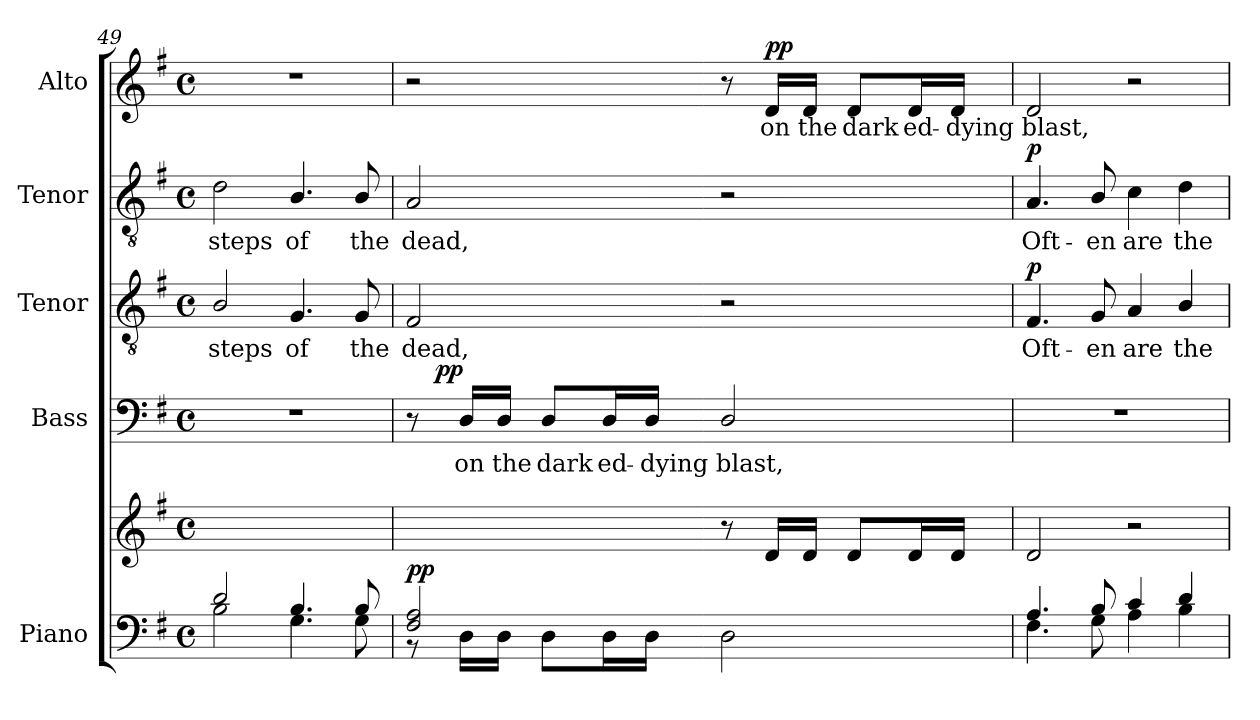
**kern	**kern	**dynam	**kern	**text	**dynam	**kern	**text	**dynam	**kern	**text	**dynam	**kern	**text	**dynam
*part5	*part5	*part5	*part4	*part4	*part4	*part3	*part3	*part3	*part2	*part2	*part2	*part1	*part1	*part1
*staff6	*staff5	*staff5/6	*staff4	*staff4	*staff4	*staff3	*staff3	*staff3	*staff2	*staff2	*staff2	*staff1	*staff1	*staff1
*I"Piano	*	*	*I"Bass	*	*	*I"Tenor	*	*	*I"Tenor	*	*	*I"Alto	*	*
*I'Pno.	*	*	*I'B.	*	*	*I'T.	*	*	*I'T.	*	*	*I'A.	*	*
*clefF4	*clefG2	*	*clefF4	*	*	*clefGv2	*	*	*clefGv2	*	*	*clefG2	*	*
*	*	*	*	*	*	*ITrd7c12	*	*	*ITrd7c12	*	*	*	*	*
*k[f#]	*k[f#]	*	*k[f#]	*	*	*k[f#]	*	*	*k[f#]	*	*	*k[f#]	*	*
*G:	*G:	*	*G:	*	*	*G:	*	*	*G:	*	*	*G:	*	*
*M4/4	*M4/4	*	*M4/4	*	*	*M4/4	*	*	*M4/4	*	*	*M4/4	*	*
*met(c)	*met(c)	*	*met(c)	*	*	*met(c)	*	*	*met(c)	*	*	*met(c)	*	*
=49	=49	=49	=49	=49	=49	=49	=49	=49	=49	=49	=49	=49	=49	=49
*^	*	*	*	*	*	*	*	*	*	*	*	*	*	*
!	!	!	!	!	!	!	!	!LO:LY:b:color=#000000	!	!	!	!	!	!	!
!	!	!	!	!	!	!	!	!	!	!	!LO:LY:b:color=#000000	!	!	!	!
2di/	2Bi\	1ryy	.	1r	.	.	2BBi/	steps	.	2Di\	steps	.	1r	.	.
!	!	!	!	!	!	!	!	!LO:LY:b:color=#000000	!	!	!	!	!	!	!
!	!	!	!	!	!	!	!	!	!	!	!LO:LY:b:color=#000000	!	!	!	!
4.Bi/	4.Gi\	.	.	.	.	.	4.GGi/	of	.	4.BBi/	of	.	.	.	.
!	!	!	!	!	!	!	!	!LO:LY:b:color=#000000	!	!	!	!	!	!	!
!	!	!	!	!	!	!	!	!	!	!	!LO:LY:b:color=#000000	!	!	!	!
8Bi/	8Gi\	.	.	.	.	.	8GGi/	the	.	8BBi/	the	.	.	.	.
=50	=50	=50	=50	=50	=50	=50	=50	=50	=50	=50	=50	=50	=50	=50	=50
!	!	!	!	!	!	!	!	!LO:LY:b:color=#000000	!	!	!	!	!	!	!
!	!	!	!	!	!	!	!	!	!	!	!LO:LY:b:color=#000000	!	!	!	!
*	*	*	*	*^	*	*	*	*	*	*	*	*	*	*	*
2F#i/ 2Ai	8r	2ryy	pp	8r	32ryy	.	.	2FF#i/	dead,	.	2AAi/	dead,	.	2r	.	.
.	.	.	.	.	64ryy	.	.	.	.	.	.	.	.	.	.	.
.	.	.	.	.	256.ryy	.	.	.	.	.	.	.	.	.	.	.
.	.	.	.	.	2ryy	.	pp	.	.	.	.	.	.	.	.	.
!	!	!	!	!	!	!LO:LY:b:color=#000000	!	!	!	!	!	!	!	!	!	!
.	16Di\LL	.	.	16Di/LL	.	on	.	.	.	.	.	.	.	.	.	.
!	!	!	!	!	!	!LO:LY:b:color=#000000	!	!	!	!	!	!	!	!	!	!
.	16Di\JJ	.	.	16Di/JJ	.	the	.	.	.	.	.	.	.	.	.	.
!	!	!	!	!	!	!LO:LY:b:color=#000000	!	!	!	!	!	!	!	!	!	!
.	8Di\L	.	.	8Di/L	.	dark	.	.	.	.	.	.	.	.	.	.
!	!	!	!	!	!	!LO:LY:b:color=#000000	!	!	!	!	!	!	!	!	!	!
.	16Di\L	.	.	16Di/L	.	ed-	.	.	.	.	.	.	.	.	.	.
!	!	!	!	!	!	!LO:LY:b:color=#000000	!	!	!	!	!	!	!	!	!	!
.	16Di\JJ	.	.	16Di/JJ	.	-dying	.	.	.	.	.	.	.	.	.	.
!	!	!	!	!	!	!LO:LY:b:color=#000000	!	!	!	!	!	!	!	!	!	!
2ryy	2Di\	8r	.	2Di/	.	blast,	.	2r	.	.	2r	.	.	8r	.	.
.	.	.	.	.	4ryy	.	.	.	.	.	.	.	.	.	.	.
!	!	!	!	!	!	!	!	!	!	!	!	!	!	!	!LO:LY:b:color=#000000	!
.	.	16di/LL	.	.	.	.	.	.	.	.	.	.	.	16di/LL	on	pp
!	!	!	!	!	!	!	!	!	!	!	!	!	!	!	!LO:LY:b:color=#000000	!
.	.	16di/JJ	.	.	.	.	.	.	.	.	.	.	.	16di/JJ	the	.
!	!	!	!	!	!	!	!	!	!	!	!	!	!	!	!LO:LY:b:color=#000000	!
.	.	8di/L	.	.	.	.	.	.	.	.	.	.	.	8di/L	dark	.
.	.	.	.	.	8ryy	.	.	.	.	.	.	.	.	.	.	.
!	!	!	!	!	!	!	!	!	!	!	!	!	!	!	!LO:LY:b:color=#000000	!
.	.	16di/L	.	.	.	.	.	.	.	.	.	.	.	16di/L	ed-	.
.	.	.	.	.	16ryy	.	.	.	.	.	.	.	.	.	.	.
!	!	!	!	!	!	!	!	!	!	!	!	!	!	!	!LO:LY:b:color=#000000	!
.	.	16di/JJ	.	.	.	.	.	.	.	.	.	.	.	16di/JJ	-dying	.
.	.	.	.	.	128ryy	.	.	.	.	.	.	.	.	.	.	.
.	.	.	.	.	512ryy	.	.	.	.	.	.	.	.	.	.	.
*	*	*	*	*v	*v	*	*	*	*	*	*	*	*	*	*	*
!!LO:PB:g=z
=51	=51	=51	=51	=51	=51	=51	=51	=51	=51	=51	=51	=51	=51	=51	=51
*	*	*	*	*^	*	*	*	*	*	*	*	*	*	*	*
!	!	!	!	!	!	!	!	!	!LO:LY:b:color=#000000	!	!	!	!	!	!	!
*	*	*	*	*v	*v	*	*	*	*	*	*	*	*	*	*	*
*	*	*	*	*^	*	*	*	*	*	*	*	*	*	*	*
!	!	!	!	!	!	!	!	!	!	!	!	!LO:LY:b:color=#000000	!	!	!	!
*	*	*	*	*v	*v	*	*	*	*	*	*	*	*	*	*	*
*	*	*	*	*^	*	*	*	*	*	*	*	*	*	*	*
!	!	!	!	!	!	!	!	!	!	!	!	!	!	!	!LO:LY:b:color=#000000	!
*	*	*	*	*v	*v	*	*	*	*	*	*	*	*	*	*	*
4.Ai/	4.F#i\	2di/	.	1r	.	.	4.FF#i/	Oft-	p	4.AAi/	Oft-	p	2di/	blast,	.
!	!	!	!	!	!	!	!	!LO:LY:b:color=#000000	!	!	!	!	!	!	!
!	!	!	!	!	!	!	!	!	!	!	!LO:LY:b:color=#000000	!	!	!	!
8Bi/	8Gi\	.	.	.	.	.	8GGi/	-en	.	8BBi/	-en	.	.	.	.
!	!	!	!	!	!	!	!	!LO:LY:b:color=#000000	!	!	!	!	!	!	!
!	!	!	!	!	!	!	!	!	!	!	!LO:LY:b:color=#000000	!	!	!	!
4ci/	4Ai\	2r	.	.	.	.	4AAi/	are	.	4Ci\	are	.	2r	.	.
!	!	!	!	!	!	!	!	!LO:LY:b:color=#000000	!	!	!	!	!	!	!
!	!	!	!	!	!	!	!	!	!	!	!LO:LY:b:color=#000000	!	!	!	!
4di/	4Bi\	.	.	.	.	.	4BBi/	the	.	4Di\	the	.	.	.	.
*v	*v	*	*	*	*	*	*	*	*	*	*	*	*	*	*
=	=	=	=	=	=	=	=	=	=	=	=	=	=	=
*-	*-	*-	*-	*-	*-	*-	*-	*-	*-	*-	*-	*-	*-	*-
